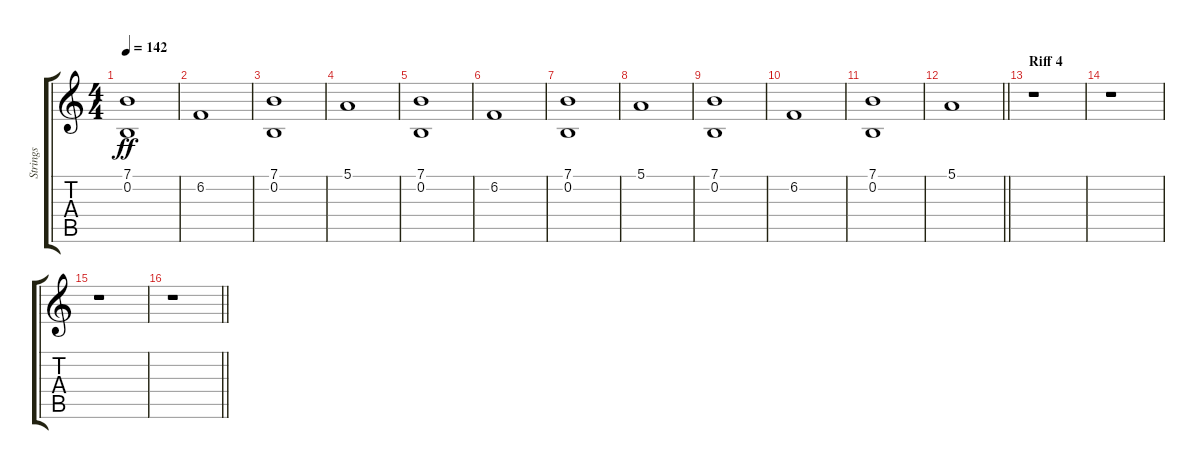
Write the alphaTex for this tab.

\track ("Strings" "Strings") {instrument lead1square}
\staff {score tabs}
\tuning (E4 B3 G3 D3 A2 E2) {hide}
\ts (4 4)
\tempo 142
\clef g2
\ks c
(7.1 0.2).1{dy ff} |
6.2.1 |
(7.1 0.2).1 |
5.1.1 |
(7.1 0.2).1 |
6.2.1 |
(7.1 0.2).1 |
5.1.1 |
(7.1 0.2).1 |
6.2.1 |
(7.1 0.2).1 |
\barLineRight lightlight
5.1.1 |
\section ("" "Riff 4")
r.1 |
r.1 |
r.1 |
\barLineRight lightlight
r.1
